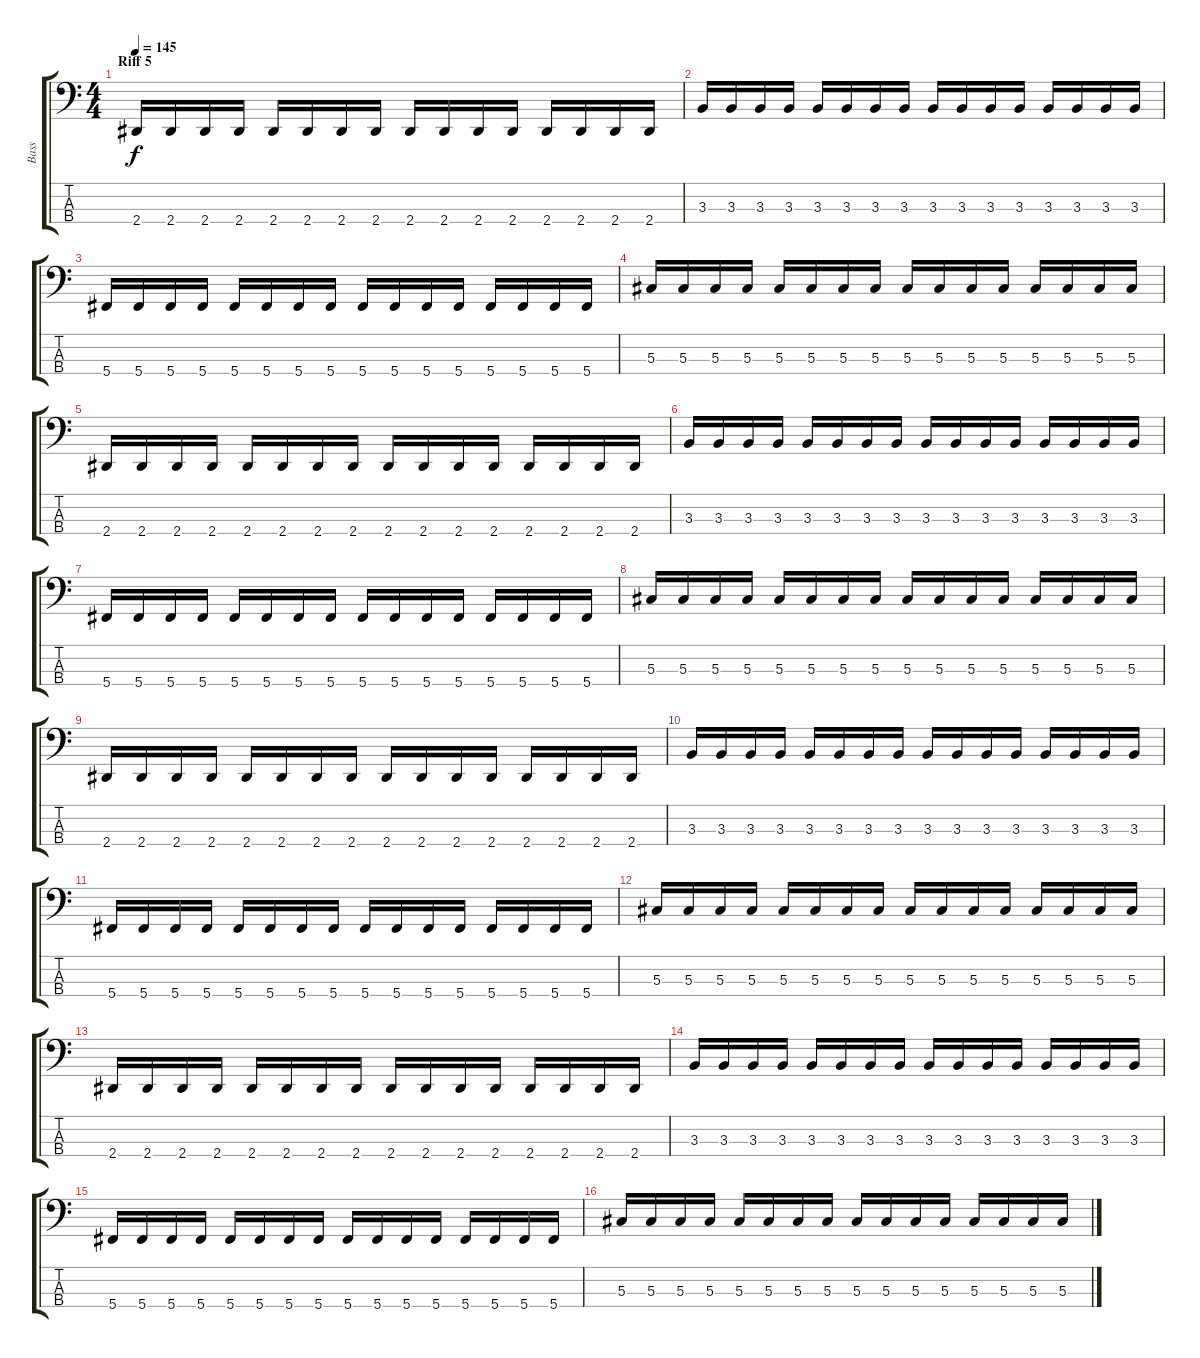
\track ("Bass" "Bass") {instrument electricbassfinger}
\staff {score tabs}
\tuning (Gb2 Db2 Ab1 Db1) {hide}
\ts (4 4)
\section ("" "Riff 5")
\tempo 145
\clef f4
\ks c
2.4.16{dy f} 2.4.16 2.4.16 2.4.16 2.4.16 2.4.16 2.4.16 2.4.16 2.4.16 2.4.16 2.4.16 2.4.16 2.4.16 2.4.16 2.4.16 2.4.16 |
3.3.16 3.3.16 3.3.16 3.3.16 3.3.16 3.3.16 3.3.16 3.3.16 3.3.16 3.3.16 3.3.16 3.3.16 3.3.16 3.3.16 3.3.16 3.3.16 |
5.4.16 5.4.16 5.4.16 5.4.16 5.4.16 5.4.16 5.4.16 5.4.16 5.4.16 5.4.16 5.4.16 5.4.16 5.4.16 5.4.16 5.4.16 5.4.16 |
5.3.16 5.3.16 5.3.16 5.3.16 5.3.16 5.3.16 5.3.16 5.3.16 5.3.16 5.3.16 5.3.16 5.3.16 5.3.16 5.3.16 5.3.16 5.3.16 |
2.4.16 2.4.16 2.4.16 2.4.16 2.4.16 2.4.16 2.4.16 2.4.16 2.4.16 2.4.16 2.4.16 2.4.16 2.4.16 2.4.16 2.4.16 2.4.16 |
3.3.16 3.3.16 3.3.16 3.3.16 3.3.16 3.3.16 3.3.16 3.3.16 3.3.16 3.3.16 3.3.16 3.3.16 3.3.16 3.3.16 3.3.16 3.3.16 |
5.4.16 5.4.16 5.4.16 5.4.16 5.4.16 5.4.16 5.4.16 5.4.16 5.4.16 5.4.16 5.4.16 5.4.16 5.4.16 5.4.16 5.4.16 5.4.16 |
5.3.16 5.3.16 5.3.16 5.3.16 5.3.16 5.3.16 5.3.16 5.3.16 5.3.16 5.3.16 5.3.16 5.3.16 5.3.16 5.3.16 5.3.16 5.3.16 |
2.4.16 2.4.16 2.4.16 2.4.16 2.4.16 2.4.16 2.4.16 2.4.16 2.4.16 2.4.16 2.4.16 2.4.16 2.4.16 2.4.16 2.4.16 2.4.16 |
3.3.16 3.3.16 3.3.16 3.3.16 3.3.16 3.3.16 3.3.16 3.3.16 3.3.16 3.3.16 3.3.16 3.3.16 3.3.16 3.3.16 3.3.16 3.3.16 |
5.4.16 5.4.16 5.4.16 5.4.16 5.4.16 5.4.16 5.4.16 5.4.16 5.4.16 5.4.16 5.4.16 5.4.16 5.4.16 5.4.16 5.4.16 5.4.16 |
5.3.16 5.3.16 5.3.16 5.3.16 5.3.16 5.3.16 5.3.16 5.3.16 5.3.16 5.3.16 5.3.16 5.3.16 5.3.16 5.3.16 5.3.16 5.3.16 |
2.4.16 2.4.16 2.4.16 2.4.16 2.4.16 2.4.16 2.4.16 2.4.16 2.4.16 2.4.16 2.4.16 2.4.16 2.4.16 2.4.16 2.4.16 2.4.16 |
3.3.16 3.3.16 3.3.16 3.3.16 3.3.16 3.3.16 3.3.16 3.3.16 3.3.16 3.3.16 3.3.16 3.3.16 3.3.16 3.3.16 3.3.16 3.3.16 |
5.4.16 5.4.16 5.4.16 5.4.16 5.4.16 5.4.16 5.4.16 5.4.16 5.4.16 5.4.16 5.4.16 5.4.16 5.4.16 5.4.16 5.4.16 5.4.16 |
5.3.16 5.3.16 5.3.16 5.3.16 5.3.16 5.3.16 5.3.16 5.3.16 5.3.16 5.3.16 5.3.16 5.3.16 5.3.16 5.3.16 5.3.16 5.3.16
